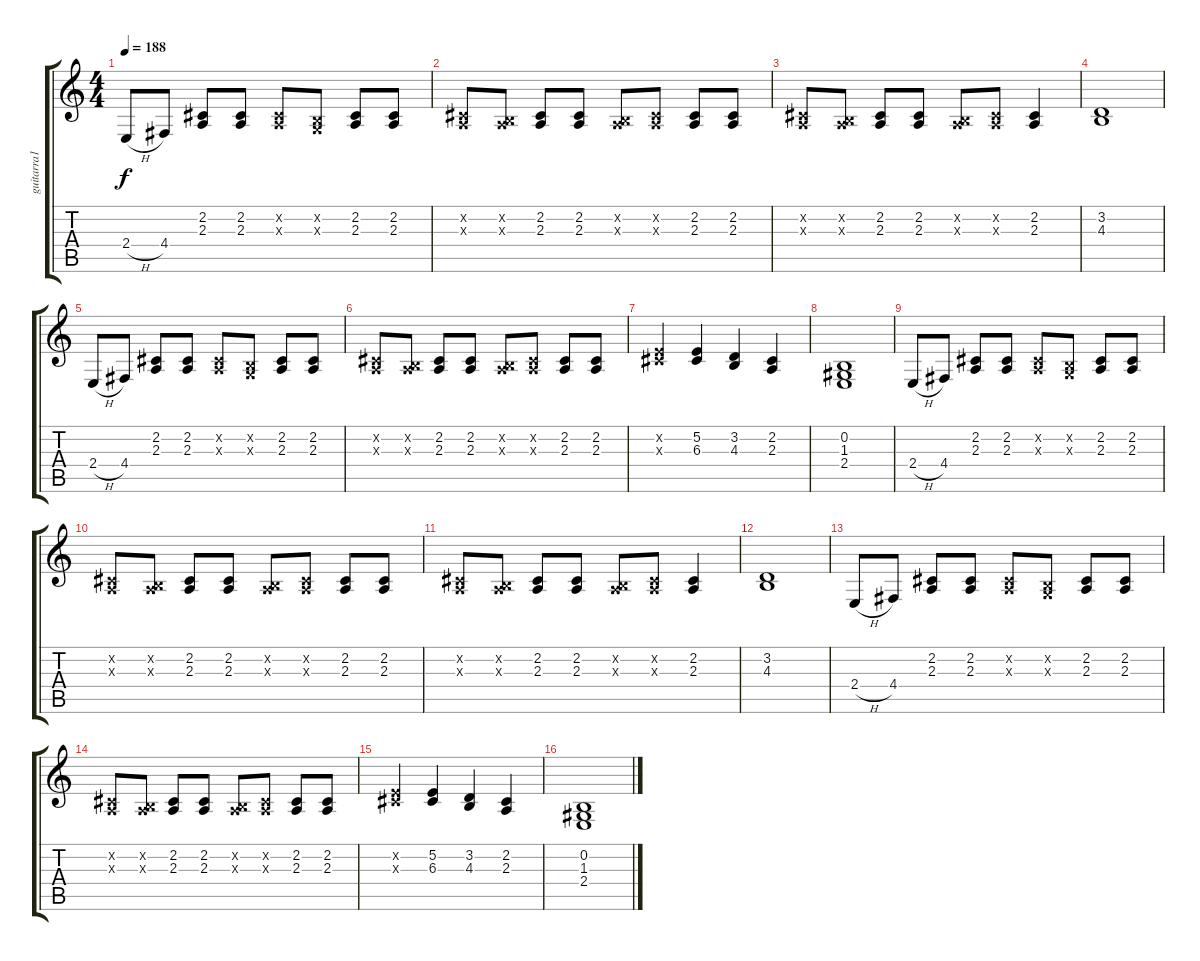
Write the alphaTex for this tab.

\track ("guitarra1" "guitarra1") {instrument shanai}
\staff {score tabs}
\tuning (E4 B3 G3 D3 A2 E2) {hide}
\ts (4 4)
\tempo 188
\clef g2
\ks c
2.4{h}.8{dy f} 4.4.8 (2.2 2.3).8 (2.2 2.3).8 (2.2{x} 2.3{x}).8 (0.2{x} 0.3{x}).8 (2.2 2.3).8 (2.2 2.3).8 |
(2.2{x} 2.3{x}).8 (0.2{x} 2.3{x}).8 (2.2 2.3).8 (2.2 2.3).8 (0.2{x} 2.3{x}).8 (2.2{x} 2.3{x}).8 (2.2 2.3).8 (2.2 2.3).8 |
(2.2{x} 2.3{x}).8 (0.2{x} 2.3{x}).8 (2.2 2.3).8 (2.2 2.3).8 (0.2{x} 2.3{x}).8 (2.2{x} 2.3{x}).8 (2.2 2.3).4 |
(3.2 4.3).1 |
2.4{h}.8 4.4.8 (2.2 2.3).8 (2.2 2.3).8 (2.2{x} 2.3{x}).8 (0.2{x} 0.3{x}).8 (2.2 2.3).8 (2.2 2.3).8 |
(2.2{x} 2.3{x}).8 (0.2{x} 2.3{x}).8 (2.2 2.3).8 (2.2 2.3).8 (0.2{x} 2.3{x}).8 (2.2{x} 2.3{x}).8 (2.2 2.3).8 (2.2 2.3).8 |
(5.2{x} 6.3{x}).4 (5.2 6.3).4 (3.2 4.3).4 (2.2 2.3).4 |
(0.2 1.3 2.4).1 |
2.4{h}.8 4.4.8 (2.2 2.3).8 (2.2 2.3).8 (2.2{x} 2.3{x}).8 (0.2{x} 0.3{x}).8 (2.2 2.3).8 (2.2 2.3).8 |
(2.2{x} 2.3{x}).8 (0.2{x} 2.3{x}).8 (2.2 2.3).8 (2.2 2.3).8 (0.2{x} 2.3{x}).8 (2.2{x} 2.3{x}).8 (2.2 2.3).8 (2.2 2.3).8 |
(2.2{x} 2.3{x}).8 (0.2{x} 2.3{x}).8 (2.2 2.3).8 (2.2 2.3).8 (0.2{x} 2.3{x}).8 (2.2{x} 2.3{x}).8 (2.2 2.3).4 |
(3.2 4.3).1 |
2.4{h}.8 4.4.8 (2.2 2.3).8 (2.2 2.3).8 (2.2{x} 2.3{x}).8 (0.2{x} 0.3{x}).8 (2.2 2.3).8 (2.2 2.3).8 |
(2.2{x} 2.3{x}).8 (0.2{x} 2.3{x}).8 (2.2 2.3).8 (2.2 2.3).8 (0.2{x} 2.3{x}).8 (2.2{x} 2.3{x}).8 (2.2 2.3).8 (2.2 2.3).8 |
(5.2{x} 6.3{x}).4 (5.2 6.3).4 (3.2 4.3).4 (2.2 2.3).4 |
(0.2 1.3 2.4).1
